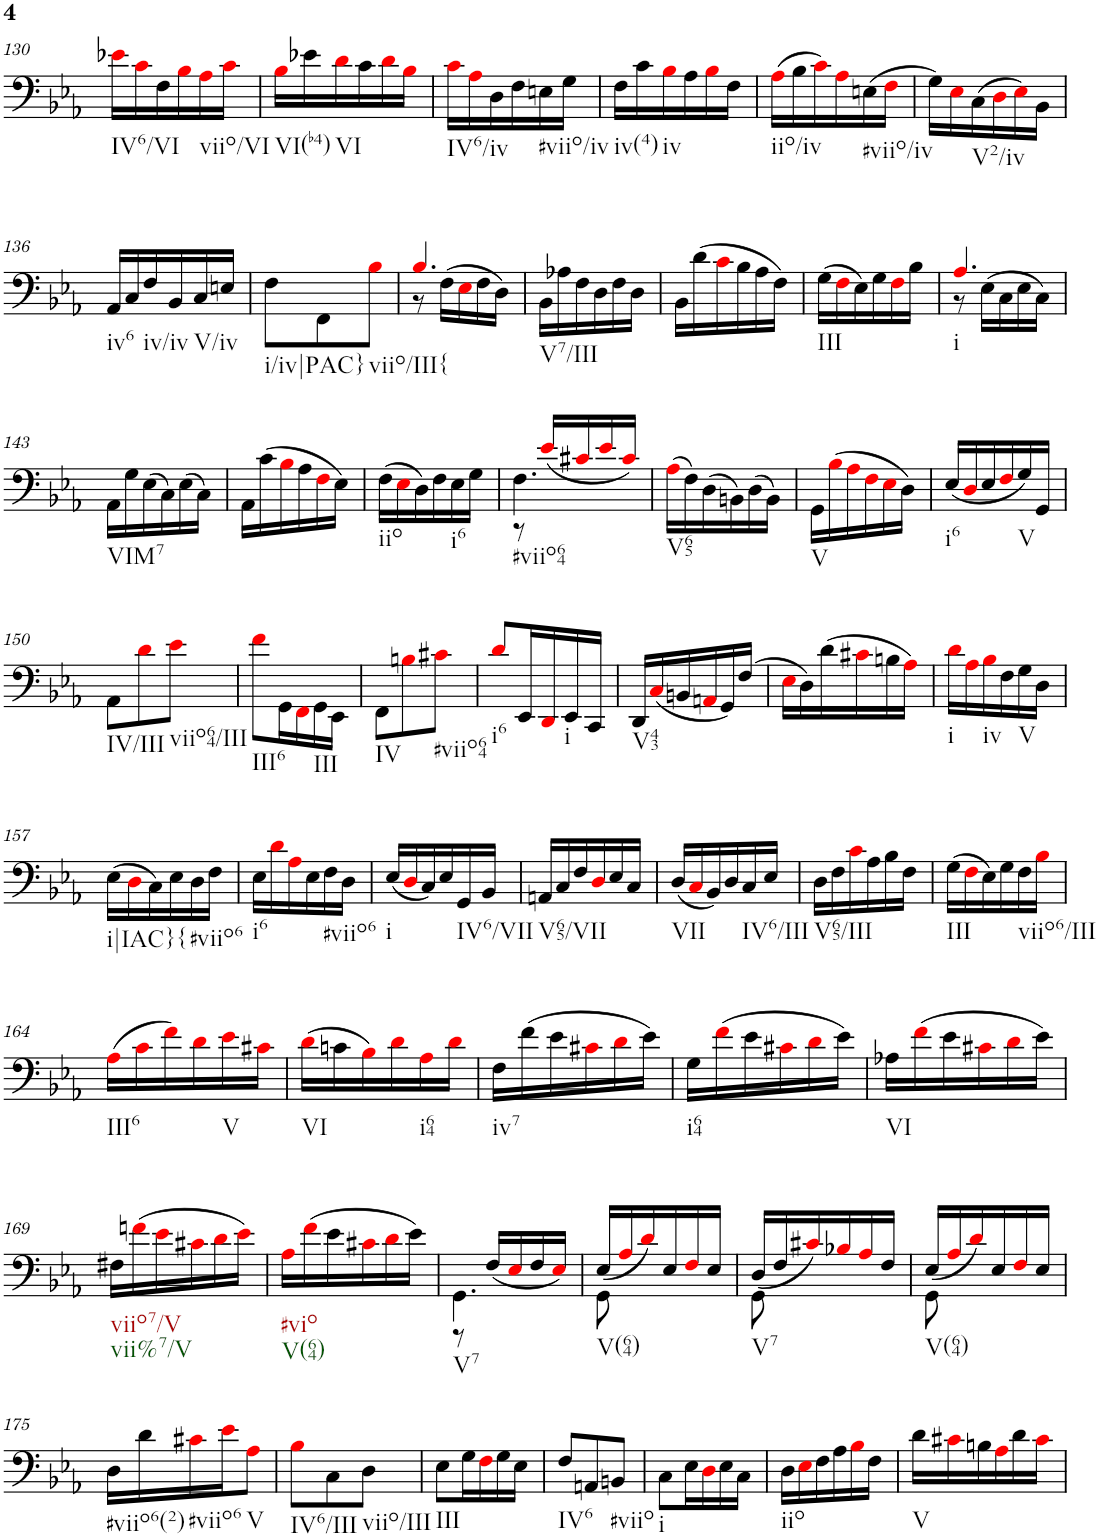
**kern
*part1
*staff1
*I"Piano
*I'Pno.
!!LO:PB:g=z
*clefF4
*k[b-e-a-]
*M3/8
=130
!LO:TX:b:t=IV6/VI
16e-Xi\LL
16ci\
16F\
16B-i\
!LO:TX:b:t=viio/VI
16A-i\
16ci\JJ
=131
!LO:TX:b:t=VI(b4)
16B-i\LL
16e-X\
!LO:TX:b:t=VI
16di\
16c\
16di\
16B-i\JJ
=132
!LO:TX:b:t=IV6/iv
16ci\LL
16A-i\
16D\
16F\
!LO:TX:b:t=#viio/iv
16En\
16G\JJ
=133
!LO:TX:b:t=iv(4)
16F\LL
16c\
!LO:TX:b:t=iv
16B-i\
16A-\
16B-i\
16F\JJ
=134
!LO:TX:b:t=iio/iv
(16A-i\LL
16B-\
16ci\)
16A-i\
!LO:TX:b:t=#viio/iv
(16En\
16Fi\JJ
=135
16G\LL)
16E-i\
!LO:TX:b:t=V2/iv
(16C\
16Di\
16E-i\)
16BB-\JJ
!!LO:LB:g=z
=136
!LO:TX:b:t=iv6
16AA-/LL
16C/
!LO:TX:b:t=iv/iv
16F/
16BB-/
!LO:TX:b:t=V/iv
16C/
16En/JJ
=137
!LO:TX:b:t=i/iv|PAC}
8F\L
8FF\
!LO:TX:b:t=viio/III{
8B-i\J
=138
*^
4.B-i/	8r
.	(>16F\LL
.	16E-i\
.	16F\
.	16D\JJ)
=139	=139
!LO:TX:b:t=V7/III	!
*v	*v
16BB-\LL
16A-X\
16F\
16D\
16F\
16D\JJ
=140
16BB-\LL
(16d\
16ci\
16B-\
16A-\
16F\JJ)
=141
!LO:TX:b:t=III
(16G\LL
16Fi\
16E-\)
16G\
16Fi\
16B-\JJ
=142
*^
!LO:TX:b:t=i	!
4.A-i/	8r
.	(>16E-\LL
.	16C\
.	16E-\
.	16C\JJ)
!!LO:LB:g=z	!!
=143	=143
!LO:TX:b:t=VIM7	!
*v	*v
16AA-\LL
16G\
(16E-\
16C\)
(16E-\
16C\JJ)
=144
16AA-\LL
(16c\
16B-i\
16A-\
16Fi\
16E-\JJ)
=145
!LO:TX:b:t=iio
(16F\LL
16E-i\
16D\)
16F\
!LO:TX:b:t=i6
16E-\
16G\JJ
=146
*^
!LO:TX:b:t=#viio64	!
4.F\	8r
.	(<16e-i/LL
.	16c#Xi/
.	16e-i/
.	16c#i/JJ)
=147	=147
!LO:TX:b:t=V65	!
*v	*v
(16A-i\LL
16F\)
(16D\
16BBn\)
(16D\
16BB\JJ)
=148
!LO:TX:b:t=V
16GG\LL
(16B-i\
16A-i\
16Fi\
16E-i\
16D\JJ)
=149
!LO:TX:b:t=i6
(16E-/LL
16Di/
16E-/
16Fi/
!LO:TX:b:t=V
16G/)
16GG/JJ
!!LO:LB:g=z
=150
!LO:TX:b:t=IV/III
8AA-\L
8di\
!LO:TX:b:t=viio64/III
8e-i\J
=151
!LO:TX:b:t=III6
8fi\L
16GG\L
16FFi\
!LO:TX:b:t=III
16GG\
16EE-\JJ
=152
!LO:TX:b:t=IV
8FF\L
8Bni\
!LO:TX:b:t=#viio64
8c#Xi\J
=153
!LO:TX:b:t=i6
8di/L
16EE-/L
16DDi/
!LO:TX:b:t=i
16EE-/
16CC/JJ
=154
!LO:TX:b:t=V43
16DD/LL
(16Ci/
16BBn/
16AAni/
16GG/)
(>16F/JJ
=155
16E-i\LL
16D\)
(16d\
16c#Xi\
16Bn\
16A-i\JJ)
=156
!LO:TX:b:t=i
16di\LL
16A-i\
!LO:TX:b:t=iv
16B-i\
16F\
!LO:TX:b:t=V
16G\
16D\JJ
!!LO:LB:g=z
=157
!LO:TX:b:t=i|IAC}{
(16E-\LL
16Di\
16C\)
16E-\
!LO:TX:b:t=#viio6
16D\
16F\JJ
=158
!LO:TX:b:t=i6
16E-\LL
16di\
16A-i\
16E-\
!LO:TX:b:t=#viio6
16F\
16D\JJ
=159
!LO:TX:b:t=i
(16E-/LL
16Di/
16C/)
16E-/
!LO:TX:b:t=IV6/VII
16GG/
16BB-/JJ
=160
!LO:TX:b:t=V65/VII
16AAn/LL
16C/
16F/
16Di/
16E-/
16C/JJ
=161
!LO:TX:b:t=VII
(16D/LL
16Ci/
16BB-/)
16D/
!LO:TX:b:t=IV6/III
16C/
16E-/JJ
=162
!LO:TX:b:t=V65/III
16D\LL
16F\
16ci\
16A-\
16B-\
16F\JJ
=163
!LO:TX:b:t=III
(16G\LL
16Fi\
16E-\)
16G\
!LO:TX:b:t=viio6/III
16F\
16B-i\JJ
!!LO:LB:g=z
=164
!LO:TX:b:t=III6
(16A-i\LL
16ci\
16fi\)
16di\
!LO:TX:b:t=V
16e-i\
16c#Xi\JJ
=165
!LO:TX:b:t=VI
(16di\LL
16cn\
16B-i\)
16di\
!LO:TX:b:t=i64
16A-i\
16di\JJ
=166
!LO:TX:b:t=iv7
16F\LL
(16f\
16e-\
16c#Xi\
16di\
16e-\JJ)
=167
!LO:TX:b:t=i64
16G\LL
(16fi\
16e-\
16c#Xi\
16di\
16e-\JJ)
=168
!LO:TX:b:t=VI
16A-X\LL
(16fi\
16e-\
16c#Xi\
16di\
16e-\JJ)
!!LO:LB:g=z
=169
!LO:TX:b:t=viio7/V
!LO:TX:b:t=vii%7/V
16F#X\LL
(16fni\
16e-i\
16c#Xi\
16di\
16e-i\JJ)
=170
!LO:TX:b:t=#vio
!LO:TX:b:t=V(64)
16A-i\LL
(16fi\
16e-\
16c#Xi\
16di\
16e-\JJ)
=171
*^
!LO:TX:b:t=V7	!
4.GG\	8r
.	(<16F/LL
.	16E-i/
.	16F/
.	16E-i/JJ)
=172	=172
!LO:TX:b:t=V(64)	!
(<16E-/LL	8GG\
16A-i/	.
16di/)	4ryy
16E-/	.
16Fi/	.
16E-/JJ	.
=173	=173
!LO:TX:b:t=V7	!
(<16D/LL	8GG\
16F/	.
16c#Xi/)	4ryy
16B-Xi/	.
16A-i/	.
16F/JJ	.
=174	=174
!LO:TX:b:t=V(64)	!
(<16E-/LL	8GG\
16A-i/	.
16di/)	4ryy
16E-/	.
16Fi/	.
16E-/JJ	.
*v	*v
!!LO:LB:g=z
=175
!LO:TX:b:t=#viio6(2)
16D\LL
16d\
!LO:TX:b:t=#viio6
16c#Xi\
16e-i\J
!LO:TX:b:t=V
8A-i\J
=176
!LO:TX:b:t=IV6/III
8B-i\L
8C\
!LO:TX:b:t=viio/III
8D\J
=177
!LO:TX:b:t=III
8E-\L
16G\L
16Fi\
16G\
16E-\JJ
=178
!LO:TX:b:t=IV6
8F/L
8AAn/
!LO:TX:b:t=#viio
8BBn/J
=179
!LO:TX:b:t=i
8C\L
16E-\L
16Di\
16E-\
16C\JJ
=180
!LO:TX:b:t=iio
16D\LL
16E-i\
16F\
16A-\
16B-i\
16F\JJ
=181
!LO:TX:b:t=V
16d\LL
16c#Xi\
16Bn\
16A-i\
16d\
16c#i\JJ
=
*-
